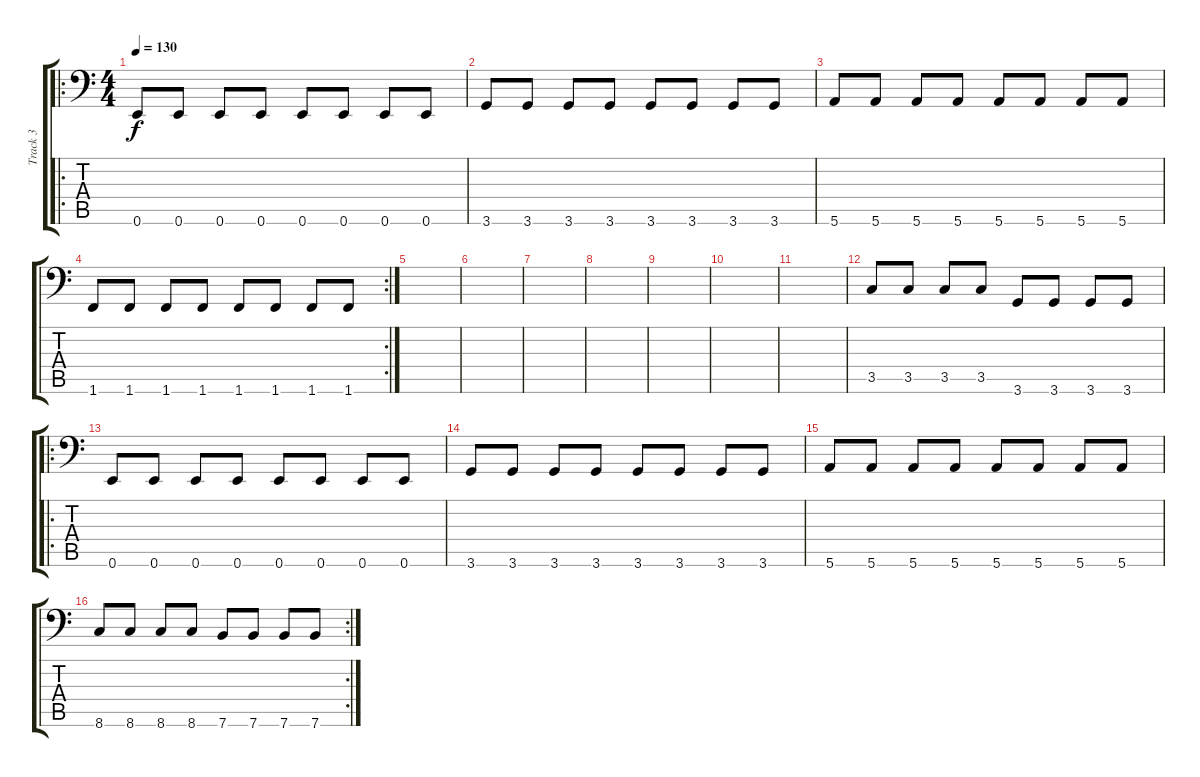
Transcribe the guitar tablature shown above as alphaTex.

\track ("Track 3" "Track 3") {instrument electricbassfinger}
\staff {score tabs}
\tuning (E3 B2 G2 D2 A1 E1) {hide}
\ro
\ts (4 4)
\tempo 130
\clef f4
\ks c
0.6.8{dy f} 0.6.8 0.6.8 0.6.8 0.6.8 0.6.8 0.6.8 0.6.8 |
3.6.8 3.6.8 3.6.8 3.6.8 3.6.8 3.6.8 3.6.8 3.6.8 |
5.6.8 5.6.8 5.6.8 5.6.8 5.6.8 5.6.8 5.6.8 5.6.8 |
\rc 2
1.6.8 1.6.8 1.6.8 1.6.8 1.6.8 1.6.8 1.6.8 1.6.8 |
|
|
|
|
|
|
|
3.5.8 3.5.8 3.5.8 3.5.8 3.6.8 3.6.8 3.6.8 3.6.8 |
\ro
0.6.8 0.6.8 0.6.8 0.6.8 0.6.8 0.6.8 0.6.8 0.6.8 |
3.6.8 3.6.8 3.6.8 3.6.8 3.6.8 3.6.8 3.6.8 3.6.8 |
5.6.8 5.6.8 5.6.8 5.6.8 5.6.8 5.6.8 5.6.8 5.6.8 |
\rc 2
8.6.8 8.6.8 8.6.8 8.6.8 7.6.8 7.6.8 7.6.8 7.6.8
